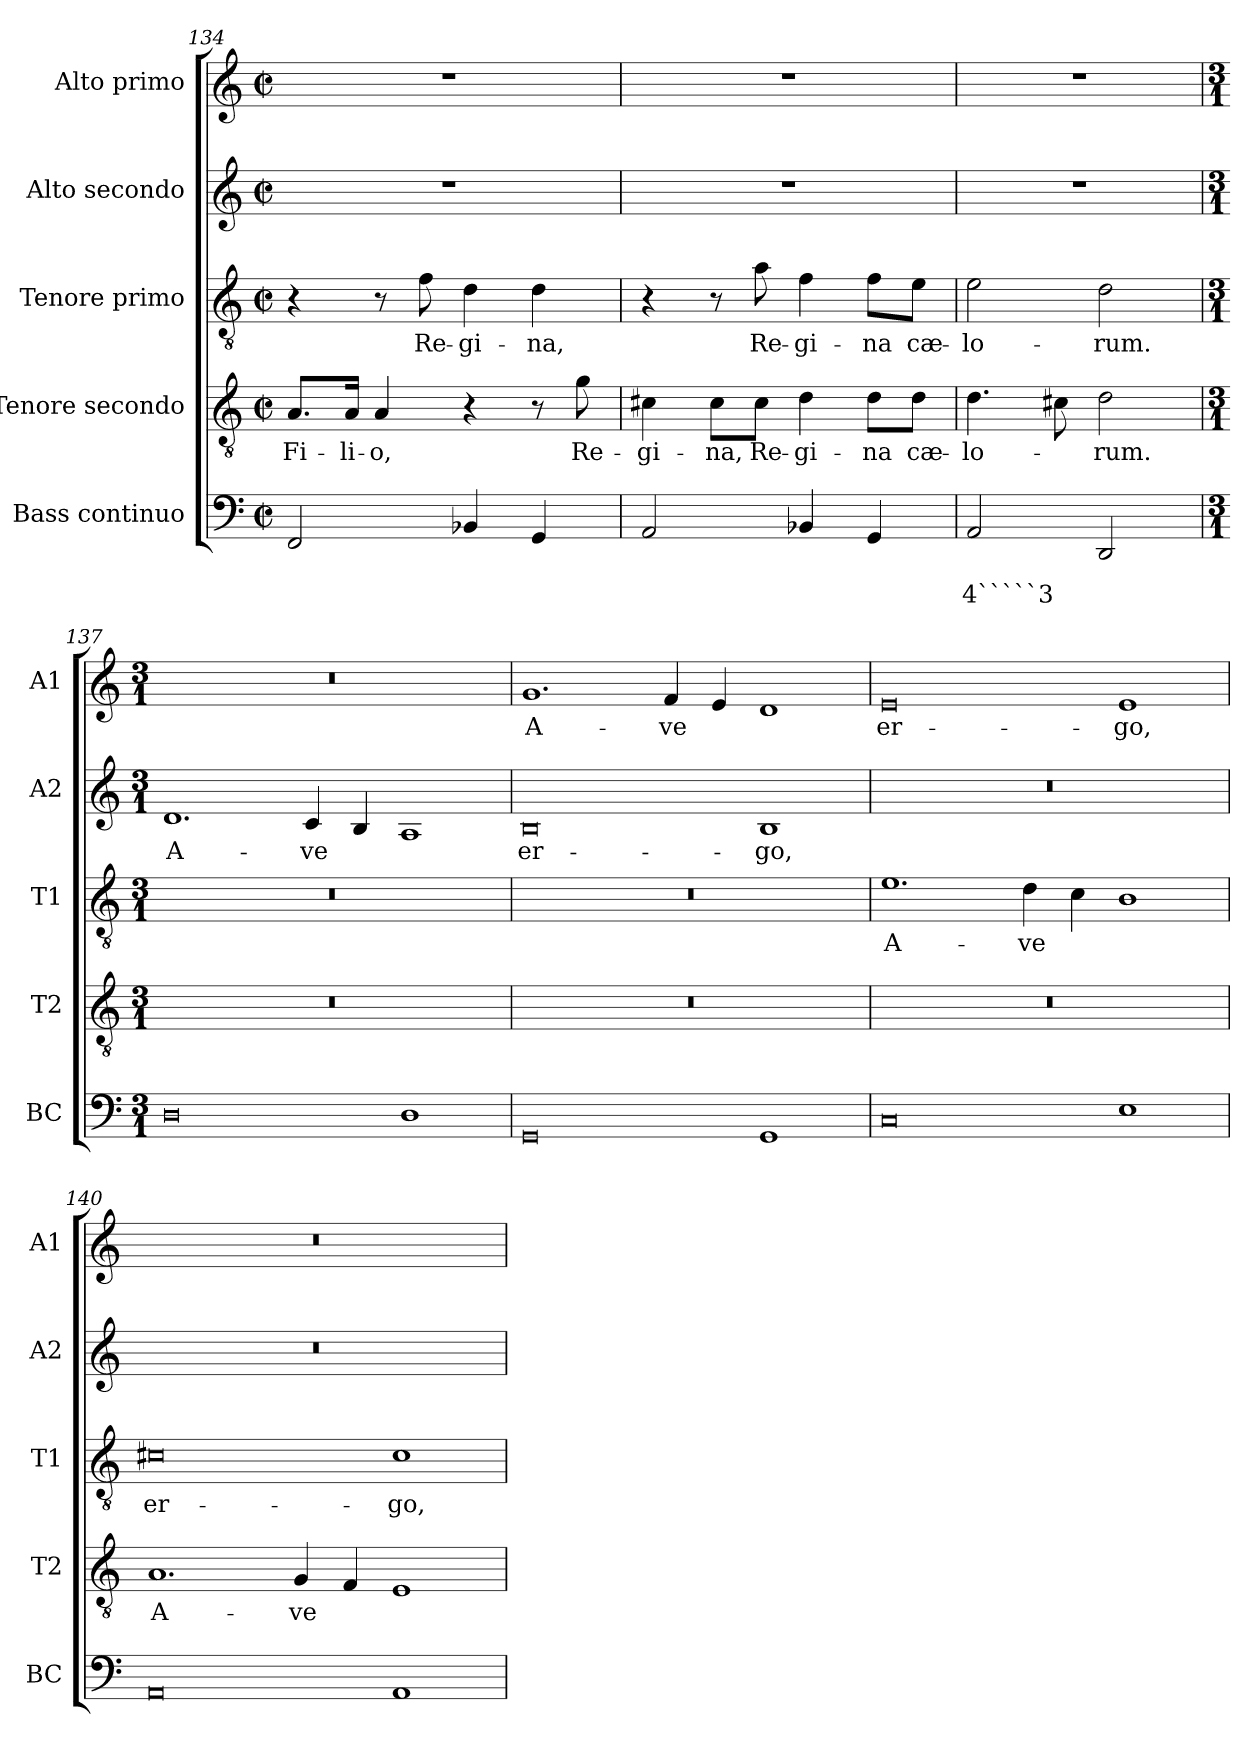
**kern	**text	**text	**kern	**text	**kern	**text	**kern	**text	**kern	**text
*part5	*part5	*part5	*part4	*part4	*part3	*part3	*part2	*part2	*part1	*part1
*staff5	*staff5	*staff5	*staff4	*staff4	*staff3	*staff3	*staff2	*staff2	*staff1	*staff1
*I"Bass continuo	*	*	*I"Tenore secondo	*	*I"Tenore primo	*	*I"Alto secondo	*	*I"Alto primo	*
*I'BC	*	*	*I'T2	*	*I'T1	*	*I'A2	*	*I'A1	*
!!LO:PB:g=z
*clefF4	*	*	*clefGv2	*	*clefGv2	*	*clefG2	*	*clefG2	*
*k[]	*	*	*k[]	*	*k[]	*	*k[]	*	*k[]	*
*C:	*	*	*C:	*	*C:	*	*C:	*	*C:	*
*M2/2	*	*	*M2/2	*	*M2/2	*	*M2/2	*	*M2/2	*
*met(c|)	*	*	*met(c|)	*	*met(c|)	*	*met(c|)	*	*met(c|)	*
=134	=134	=134	=134	=134	=134	=134	=134	=134	=134	=134
!	!	!	!	!LO:LY:b	!	!	!	!	!	!
2FF/	.	.	8.A/L	Fi-	4r	.	1r	.	1r	.
!	!	!	!	!LO:LY:b	!	!	!	!	!	!
.	.	.	16A/Jk	-li-	.	.	.	.	.	.
!	!	!	!	!LO:LY:b	!	!	!	!	!	!
.	.	.	4A/	-o,	8r	.	.	.	.	.
!	!	!	!	!	!	!LO:LY:b	!	!	!	!
.	.	.	.	.	8f\	Re-	.	.	.	.
!	!	!	!	!	!	!LO:LY:b	!	!	!	!
4BB-X/	.	.	4r	.	4d\	-gi-	.	.	.	.
!	!	!	!	!	!	!LO:LY:b	!	!	!	!
4GG/	.	.	8r	.	4d\	-na,	.	.	.	.
!	!	!	!	!LO:LY:b	!	!	!	!	!	!
.	.	.	8g\	Re-	.	.	.	.	.	.
=135	=135	=135	=135	=135	=135	=135	=135	=135	=135	=135
!	!	!	!	!LO:LY:b	!	!	!	!	!	!
2AA/	.	.	4c#X\	-gi-	4r	.	1r	.	1r	.
!	!	!	!	!LO:LY:b	!	!	!	!	!	!
.	.	.	8c#\L	-na,	8r	.	.	.	.	.
!	!	!	!	!LO:LY:b	!	!	!	!	!	!
!	!	!	!	!	!	!LO:LY:b	!	!	!	!
.	.	.	8c#\J	Re-	8a\	Re-	.	.	.	.
!	!	!	!	!LO:LY:b	!	!	!	!	!	!
!	!	!	!	!	!	!LO:LY:b	!	!	!	!
4BB-X/	.	.	4d\	-gi-	4f\	-gi-	.	.	.	.
!	!	!	!	!LO:LY:b	!	!	!	!	!	!
!	!	!	!	!	!	!LO:LY:b	!	!	!	!
4GG/	.	.	8d\L	-na	8f\L	-na	.	.	.	.
!	!	!	!	!LO:LY:b	!	!	!	!	!	!
!	!	!	!	!	!	!LO:LY:b	!	!	!	!
.	.	.	8d\J	cæ-	8e\J	cæ-	.	.	.	.
=136	=136	=136	=136	=136	=136	=136	=136	=136	=136	=136
!	!	!LO:LY:b	!	!	!	!	!	!	!	!
!	!	!	!	!LO:LY:b	!	!	!	!	!	!
!	!	!	!	!	!	!LO:LY:b	!	!	!	!
2AA/	.	4`````3	4.d\	-lo-	2e\	-lo-	1r	.	1r	.
.	.	.	8c#X\	.	.	.	.	.	.	.
!	!	!	!	!LO:LY:b	!	!	!	!	!	!
!	!	!	!	!	!	!LO:LY:b	!	!	!	!
2DD/	.	.	2d\	-rum.	2d\	-rum.	.	.	.	.
=137	=137	=137	=137	=137	=137	=137	=137	=137	=137	=137
*M3/1	*	*	*M3/1	*	*M3/1	*	*M3/1	*	*M3/1	*
!	!	!	!	!	!	!	!	!LO:LY:b	!	!
0D	.	.	0.r	.	0.r	.	1.d	A-	0.r	.
!	!	!	!	!	!	!	!	!LO:LY:b	!	!
.	.	.	.	.	.	.	4c/	-ve	.	.
.	.	.	.	.	.	.	4B/	.	.	.
1D	.	.	.	.	.	.	1A	.	.	.
=138	=138	=138	=138	=138	=138	=138	=138	=138	=138	=138
!	!	!	!	!	!	!	!	!LO:LY:b	!	!
!	!	!	!	!	!	!	!	!	!	!LO:LY:b
0GG	.	.	0.r	.	0.r	.	0B	er-	1.g	A-
!	!	!	!	!	!	!	!	!	!	!LO:LY:b
.	.	.	.	.	.	.	.	.	4f/	-ve
.	.	.	.	.	.	.	.	.	4e/	.
!	!	!	!	!	!	!	!	!LO:LY:b	!	!
1GG	.	.	.	.	.	.	1B	-go,	1d	.
=139	=139	=139	=139	=139	=139	=139	=139	=139	=139	=139
!	!	!	!	!	!	!LO:LY:b	!	!	!	!
!	!	!	!	!	!	!	!	!	!	!LO:LY:b
0C	.	.	0.r	.	1.e	A-	0.r	.	0e	er-
!	!	!	!	!	!	!LO:LY:b	!	!	!	!
.	.	.	.	.	4d\	-ve	.	.	.	.
.	.	.	.	.	4c\	.	.	.	.	.
!	!	!	!	!	!	!	!	!	!	!LO:LY:b
1E	.	.	.	.	1B	.	.	.	1e	-go,
!!LO:LB:g=z
=140	=140	=140	=140	=140	=140	=140	=140	=140	=140	=140
!	!	!	!	!LO:LY:b	!	!	!	!	!	!
!	!	!	!	!	!	!LO:LY:b	!	!	!	!
0AA	.	.	1.A	A-	0c#X	er-	0.r	.	0.r	.
!	!	!	!	!LO:LY:b	!	!	!	!	!	!
.	.	.	4G/	-ve	.	.	.	.	.	.
.	.	.	4F/	.	.	.	.	.	.	.
!	!	!	!	!	!	!LO:LY:b	!	!	!	!
1AA	.	.	1E	.	1c#	-go,	.	.	.	.
=	=	=	=	=	=	=	=	=	=	=
*-	*-	*-	*-	*-	*-	*-	*-	*-	*-	*-
